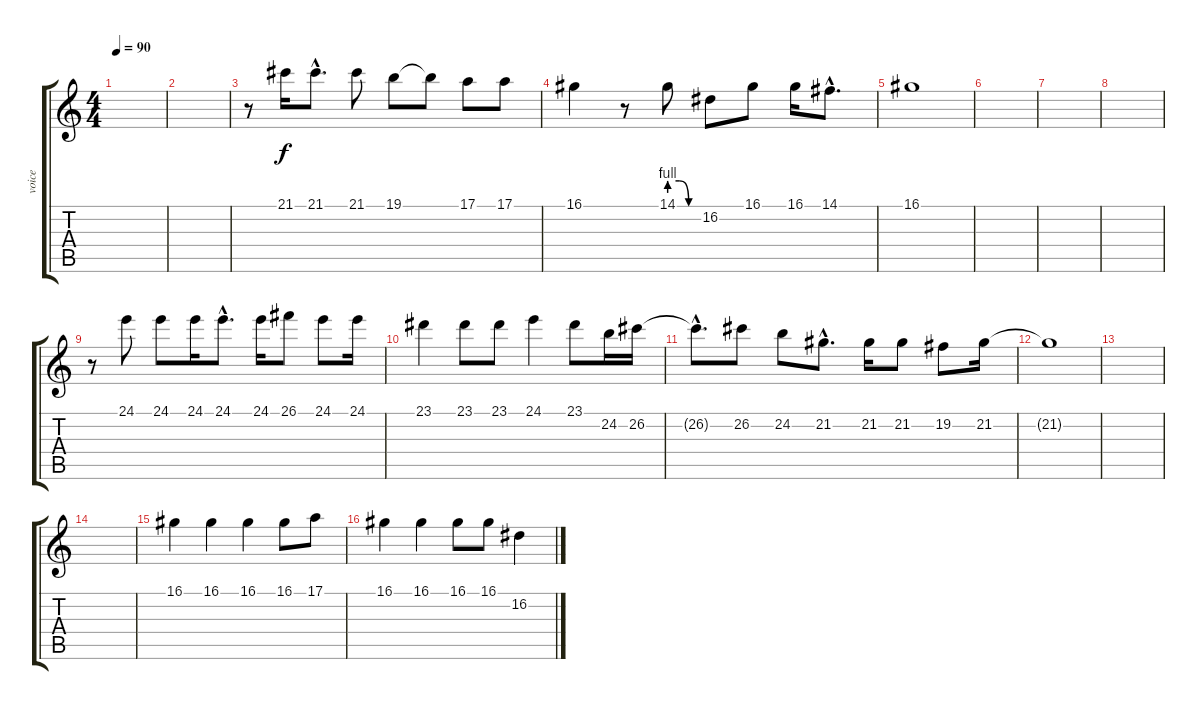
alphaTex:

\track ("voice" "voice") {instrument fx5brightness}
\staff {score tabs}
\tuning (E4 B3 G3 D3 A2 E2) {hide}
\ts (4 4)
\tempo 90
\clef g2
\ks c
|
|
r.8 21.1.16 21.1{hac}.8{d} 21.1.8 19.1.8 19.1{t}.8 17.1.8 17.1.8 |
16.1.4 r.8 14.1{be (custom 0 4 20 4 40 0 60 0)}.8 16.2.8 16.1.8 16.1.16 14.1{hac}.8{d} |
16.1.1 |
|
|
|
r.8 24.1.8 24.1.8 24.1.16 24.1{hac}.8{d} 24.1.16 26.1.8 24.1.8 24.1.16 |
23.1.4 23.1.8 23.1.8 24.1.4 23.1.8 24.2.16 26.2.16 |
26.2{hac t}.8{d} 26.2.8 24.2.8 21.2{hac}.8{d} 21.2.16 21.2.8 19.2.8 21.2.16 |
21.2{t}.1 |
|
|
16.1.4 16.1.4 16.1.4 16.1.8 17.1.8 |
16.1.4 16.1.4 16.1.8 16.1.8 16.2.4
